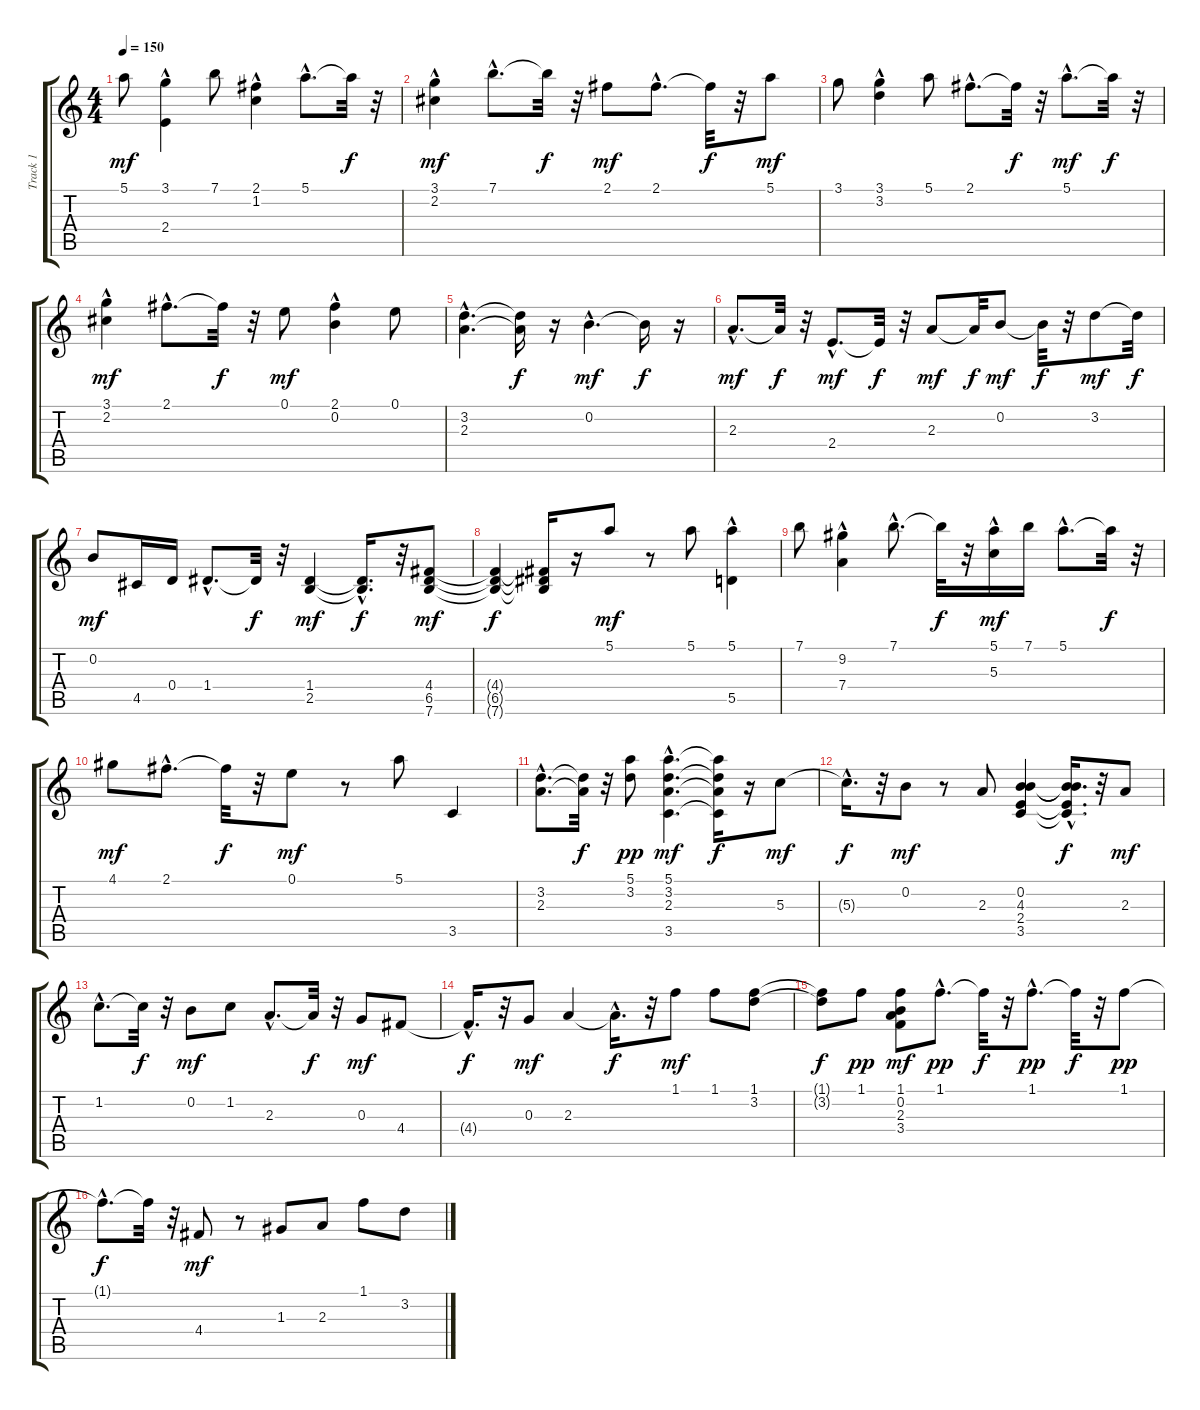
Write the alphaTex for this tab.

\track ("Track 1" "Track 1") {instrument acousticguitarsteel}
\staff {score tabs}
\tuning (E4 B3 G3 D3 A2 E2) {hide}
\ts (4 4)
\tempo 150
\clef g2
\ks c
5.1.8{dy mf instrument acousticguitarsteel} (3.1{hac} 2.4).4 7.1.8 (2.1{hac} 1.2{hac}).4 5.1{hac}.8{d} 5.1{t}.32{dy f} r.32 |
(3.1{hac} 2.2{hac}).4{dy mf} 7.1{hac}.8{d} 7.1{t}.32{dy f} r.32 2.1.8{dy mf} 2.1{hac}.8{d} 2.1{t}.32{dy f} r.32 5.1.8{dy mf} |
3.1.8 (3.1{hac} 3.2{hac}).4 5.1.8 2.1{hac}.8{d} 2.1{t}.32{dy f} r.32 5.1{hac}.8{d dy mf} 5.1{t}.32{dy f} r.32 |
(3.1{hac} 2.2).4{dy mf} 2.1{hac}.8{d} 2.1{t}.32{dy f} r.32 0.1.8{dy mf} (2.1{hac} 0.2).4 0.1.8 |
(3.2{hac} 2.3{hac}).4{d} (3.2{t} 2.3{t}).16{dy f} r.16 0.2{hac}.4{d dy mf} 0.2{t}.16{dy f} r.16 |
2.3{hac}.8{d dy mf} 2.3{t}.32{dy f} r.32 2.4{hac}.8{d dy mf} 2.4{t}.32{dy f} r.32 2.3.8{dy mf} 2.3{t}.32{dy f} 0.2.8{dy mf} 0.2{t}.32{dy f} r.32 3.2.8{dy mf} 3.2{t}.32{dy f} |
0.2.8{dy mf} 4.5.16 0.4.16 1.4{hac}.8{d} 1.4{t}.32{dy f} r.32 (1.4 2.5).4{dy mf} (1.4{hac t} 2.5{hac t}).16{d dy f} r.32 (4.4 6.5 7.6).8{dy mf} |
(4.4{t} 6.5{t} 7.6{t}).4{dy f} (4.4{t} 6.5{t} 7.6{t}).16 r.16 5.1.8{dy mf} r.8 5.1.8 (5.1{hac} 5.5).4 |
7.1.8 (9.2{hac} 7.4{hac}).4 7.1{hac}.8{d} 7.1{t}.32{dy f} r.32 (5.1 5.3{hac}).16{dy mf} 7.1.16 5.1{hac}.8{d} 5.1{t}.32{dy f} r.32 |
4.1.8{dy mf} 2.1{hac}.8{d} 2.1{t}.32{dy f} r.32 0.1.8{dy mf} r.8 5.1.8 3.5.4 |
(3.2{hac} 2.3{hac}).8{d} (3.2{t} 2.3{t}).32{dy f} r.32 (5.1 3.2).8{dy pp} (5.1{hac} 3.2{hac} 2.3{hac} 3.5{hac}).4{d dy mf} (5.1{t} 3.2{t} 2.3{t} 3.5{t}).16{dy f} r.16 5.3.8{dy mf} |
5.3{hac t}.16{d dy f} r.32 0.2.8{dy mf} r.8 2.3.8 (0.2 4.3 2.4 3.5).4 (0.2{hac t} 4.3{hac t} 2.4{hac t} 3.5{hac t}).16{d dy f} r.32 2.3.8{dy mf} |
1.2{hac}.8{d} 1.2{t}.32{dy f} r.32 0.2.8{dy mf} 1.2.8 2.3{hac}.8{d} 2.3{t}.32{dy f} r.32 0.3.8{dy mf} 4.4.8 |
4.4{hac t}.16{d dy f} r.32 0.3.8{dy mf} 2.3.4 2.3{hac t}.16{d dy f} r.32 1.1.8{dy mf} 1.1.8 (1.1 3.2).8 |
(1.1{t} 3.2{t}).8{dy f} 1.1.8{dy pp} (1.1 0.2 2.3 3.4).8{dy mf} 1.1{hac}.8{d dy pp} 1.1{t}.32{dy f} r.32 1.1{hac}.8{d dy pp} 1.1{t}.32{dy f} r.32 1.1.8{dy pp} |
1.1{hac t}.8{d dy f} 1.1{t}.32 r.32 4.4.8{dy mf} r.8 1.3.8 2.3.8 1.1.8 3.2.8
